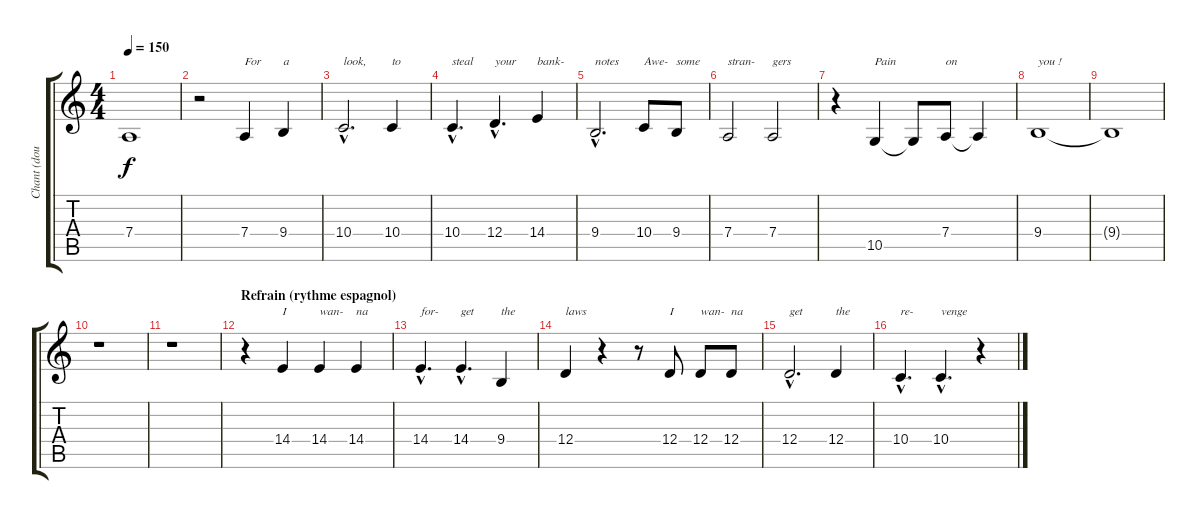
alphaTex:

\track ("Chant (doublage)" "Chant (dou") {instrument viola}
\staff {score tabs}
\tuning (E4 B3 G3 D3 A2 E2) {hide}
\ts (4 4)
\tempo 150
\clef g2
\ks c
7.4{t}.1{dy f} |
r.2 7.4.4{txt "For"} 9.4.4{txt "a"} |
10.4{hac}.2{d txt "look,"} 10.4.4{txt "to"} |
10.4{hac}.4{d txt "steal"} 12.4{hac}.4{d txt "your"} 14.4.4{txt "bank-"} |
9.4{hac}.2{d txt "notes"} 10.4.8{txt "Awe-"} 9.4.8{txt "some"} |
7.4.2{txt "stran-"} 7.4.2{txt "gers"} |
r.4 10.5.4{txt "Pain"} 10.5{t}.8 7.4.8{txt "on"} 7.4{t}.4 |
9.4.1{txt "you !"} |
9.4{t}.1 |
r.1 |
r.1 |
\section ("" "Refrain (rythme espagnol)")
r.4 14.4.4{txt "I"} 14.4.4{txt "wan-"} 14.4.4{txt "na"} |
14.4{hac}.4{d txt "for-"} 14.4{hac}.4{d txt "get"} 9.4.4{txt "the"} |
12.4.4{txt "laws"} r.4 r.8 12.4.8{txt "I"} 12.4.8{txt "wan-"} 12.4.8{txt "na"} |
12.4{hac}.2{d txt "get"} 12.4.4{txt "the"} |
10.4{hac}.4{d txt "re-"} 10.4{hac}.4{d txt "venge"} r.4
